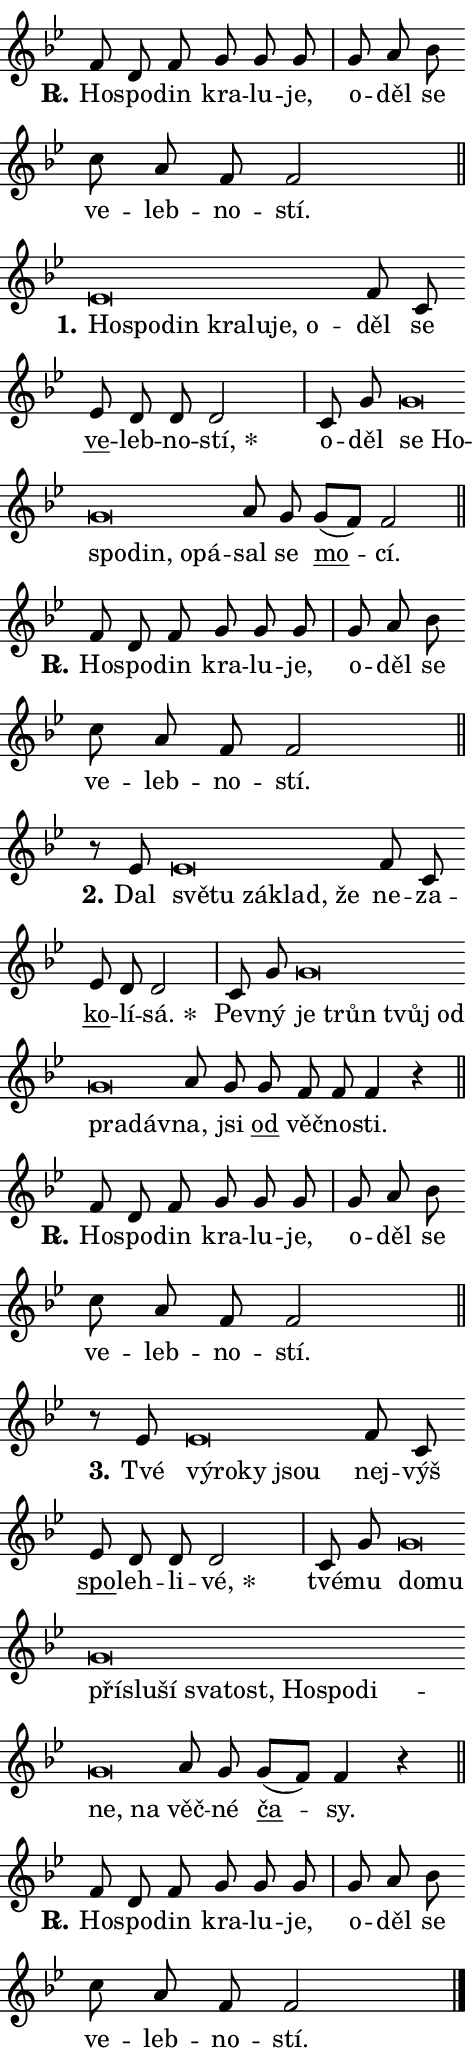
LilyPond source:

\version "2.24.0"
\header { tagline = "" }
\paper {
  indent = 0\cm
  top-margin = 0\cm
  right-margin = 0.13\cm % to fit lyric hyphens
  bottom-margin = 0\cm
  left-margin = 0\cm
  paper-width = 8\cm
  page-breaking = #ly:one-page-breaking
  system-system-spacing.basic-distance = #11
  score-system-spacing.basic-distance = #11
  ragged-last = ##f
}


%% Author: Thomas Morley
%% https://lists.gnu.org/archive/html/lilypond-user/2020-05/msg00002.html
#(define (line-position grob)
"Returns position of @var[grob} in current system:
   @code{'start}, if at first time-step
   @code{'end}, if at last time-step
   @code{'middle} otherwise
"
  (let* ((col (ly:item-get-column grob))
         (ln (ly:grob-object col 'left-neighbor))
         (rn (ly:grob-object col 'right-neighbor))
         (col-to-check-left (if (ly:grob? ln) ln col))
         (col-to-check-right (if (ly:grob? rn) rn col))
         (break-dir-left
           (and
             (ly:grob-property col-to-check-left 'non-musical #f)
             (ly:item-break-dir col-to-check-left)))
         (break-dir-right
           (and
             (ly:grob-property col-to-check-right 'non-musical #f)
             (ly:item-break-dir col-to-check-right))))
        (cond ((eqv? 1 break-dir-left) 'start)
              ((eqv? -1 break-dir-right) 'end)
              (else 'middle))))

#(define (tranparent-at-line-position vctor)
  (lambda (grob)
  "Relying on @code{line-position} select the relevant enry from @var{vctor}.
Used to determine transparency,"
    (case (line-position grob)
      ((end) (not (vector-ref vctor 0)))
      ((middle) (not (vector-ref vctor 1)))
      ((start) (not (vector-ref vctor 2))))))

noteHeadBreakVisibility =
#(define-music-function (break-visibility)(vector?)
"Makes @code{NoteHead}s transparent relying on @var{break-visibility}"
#{
  \override NoteHead.transparent =
    #(tranparent-at-line-position break-visibility)
#})

#(define delete-ledgers-for-transparent-note-heads
  (lambda (grob)
    "Reads whether a @code{NoteHead} is transparent.
If so this @code{NoteHead} is removed from @code{'note-heads} from
@var{grob}, which is supposed to be @code{LedgerLineSpanner}.
As a result ledgers are not printed for this @code{NoteHead}"
    (let* ((nhds-array (ly:grob-object grob 'note-heads))
           (nhds-list
             (if (ly:grob-array? nhds-array)
                 (ly:grob-array->list nhds-array)
                 '()))
           ;; Relies on the transparent-property being done before
           ;; Staff.LedgerLineSpanner.after-line-breaking is executed.
           ;; This is fragile ...
           (to-keep
             (remove
               (lambda (nhd)
                 (ly:grob-property nhd 'transparent #f))
               nhds-list)))
      ;; TODO find a better method to iterate over grob-arrays, similiar
      ;; to filter/remove etc for lists
      ;; For now rebuilt from scratch
      (set! (ly:grob-object grob 'note-heads)  '())
      (for-each
        (lambda (nhd)
          (ly:pointer-group-interface::add-grob grob 'note-heads nhd))
        to-keep))))

squashNotes = {
  \override NoteHead.X-extent = #'(-0.2 . 0.2)
  \override NoteHead.Y-extent = #'(-0.75 . 0)
  \override NoteHead.stencil =
    #(lambda (grob)
       (let ((pos (ly:grob-property grob 'staff-position)))
         (begin
           (if (< pos -7) (display "ERROR: Lower brevis then expected\n") (display ""))
           (if (<= pos -6) ly:text-interface::print ly:note-head::print))))
}
unSquashNotes = {
  \revert NoteHead.X-extent
  \revert NoteHead.Y-extent
  \revert NoteHead.stencil
}

hideNotes = \noteHeadBreakVisibility #begin-of-line-visible
unHideNotes = \noteHeadBreakVisibility #all-visible

% work-around for resetting accidentals
% https://lilypond.org/doc/v2.23/Documentation/notation/displaying-rhythms#unmetered-music
cadenzaMeasure = {
  \cadenzaOff
  \partial 1024 s1024
  \cadenzaOn
}

#(define-markup-command (accent layout props text) (markup?)
  "Underline accented syllable"
  (interpret-markup layout props
    #{\markup \override #'(offset . 4.3) \underline { #text }#}))

responsum = \markup \concat {
  "R" \hspace #-1.05 \path #0.1 #'((moveto 0 0.07) (lineto 0.9 0.8)) \hspace #0.05 "."
}

spaceSize = #0.6828661417322834 % exact space size for TeX Gyre Schola

\layout {
  \context {
    \Staff
    \remove "Time_signature_engraver"
    \override LedgerLineSpanner.after-line-breaking = #delete-ledgers-for-transparent-note-heads
  }
  \context {
    \Lyrics {
      \override LyricSpace.minimum-distance = \spaceSize
      \override LyricText.font-name = #"TeX Gyre Schola"
      \override LyricText.font-size = 1
      \override StanzaNumber.font-name = #"TeX Gyre Schola Bold"
      \override StanzaNumber.font-size = 1
    }
  }
  \context {
    \Score 
    \override NoteHead.text =
      #(lambda (grob) 
        (let ((pos (ly:grob-property grob 'staff-position)))
          #{\markup {
            \combine
              \halign #-0.55 \raise #(if (= pos -6) 0 0.5) \override #'(thickness . 2) \draw-line #'(3.2 . 0)
              \musicglyph "noteheads.sM1"
          }#}))
  }
}

% magnetic-lyrics.ily
%
%   written by
%     Jean Abou Samra <jean@abou-samra.fr>
%     Werner Lemberg <wl@gnu.org>
%
%   adapted by
%     Jiri Hon <jiri.hon@gmail.com>
%
% Version 2022-Apr-15

% https://www.mail-archive.com/lilypond-user@gnu.org/msg149350.html

#(define (Left_hyphen_pointer_engraver context)
   "Collect syllable-hyphen-syllable occurrences in lyrics and store
them in properties.  This engraver only looks to the left.  For
example, if the lyrics input is @code{foo -- bar}, it does the
following.

@itemize @bullet
@item
Set the @code{text} property of the @code{LyricHyphen} grob between
@q{foo} and @q{bar} to @code{foo}.

@item
Set the @code{left-hyphen} property of the @code{LyricText} grob with
text @q{foo} to the @code{LyricHyphen} grob between @q{foo} and
@q{bar}.
@end itemize

Use this auxiliary engraver in combination with the
@code{lyric-@/text::@/apply-@/magnetic-@/offset!} hook."
   (let ((hyphen #f)
         (text #f))
     (make-engraver
      (acknowledgers
       ((lyric-syllable-interface engraver grob source-engraver)
        (set! text grob)))
      (end-acknowledgers
       ((lyric-hyphen-interface engraver grob source-engraver)
        ;(when (not (grob::has-interface grob 'lyric-space-interface))
          (set! hyphen grob)));)
      ((stop-translation-timestep engraver)
       (when (and text hyphen)
         (ly:grob-set-object! text 'left-hyphen hyphen))
       (set! text #f)
       (set! hyphen #f)))))

#(define (lyric-text::apply-magnetic-offset! grob)
   "If the space between two syllables is less than the value in
property @code{LyricText@/.details@/.squash-threshold}, move the right
syllable to the left so that it gets concatenated with the left
syllable.

Use this function as a hook for
@code{LyricText@/.after-@/line-@/breaking} if the
@code{Left_@/hyphen_@/pointer_@/engraver} is active."
   (let ((hyphen (ly:grob-object grob 'left-hyphen #f)))
     (when hyphen
       (let ((left-text (ly:spanner-bound hyphen LEFT)))
         (when (grob::has-interface left-text 'lyric-syllable-interface)
           (let* ((common (ly:grob-common-refpoint grob left-text X))
                  (this-x-ext (ly:grob-extent grob common X))
                  (left-x-ext
                   (begin
                     ;; Trigger magnetism for left-text.
                     (ly:grob-property left-text 'after-line-breaking)
                     (ly:grob-extent left-text common X)))
                  ;; `delta` is the gap width between two syllables.
                  (delta (- (interval-start this-x-ext)
                            (interval-end left-x-ext)))
                  (details (ly:grob-property grob 'details))
                  (threshold (assoc-get 'squash-threshold details 0.2)))
             (when (< delta threshold)
               (let* (;; We have to manipulate the input text so that
                      ;; ligatures crossing syllable boundaries are not
                      ;; disabled.  For languages based on the Latin
                      ;; script this is essentially a beautification.
                      ;; However, for non-Western scripts it can be a
                      ;; necessity.
                      (lt (ly:grob-property left-text 'text))
                      (rt (ly:grob-property grob 'text))
                      (is-space (grob::has-interface hyphen 'lyric-space-interface))
                      (space (if is-space " " ""))
                      (extra-delta (if is-space spaceSize 0))
                      ;; Append new syllable.
                      (ltrt-space (if (and (string? lt) (string? rt))
                                (string-append lt space rt)
                                (make-concat-markup (list lt space rt))))
                      ;; Right-align `ltrt` to the right side.
                      (ltrt-space-markup (grob-interpret-markup
                               grob
                               (make-translate-markup
                                (cons (interval-length this-x-ext) 0)
                                (make-right-align-markup ltrt-space)))))
                 (begin
                   ;; Don't print `left-text`.
                   (ly:grob-set-property! left-text 'stencil #f)
                   ;; Set text and stencil (which holds all collected
                   ;; syllables so far) and shift it to the left.
                   (ly:grob-set-property! grob 'text ltrt-space)
                   (ly:grob-set-property! grob 'stencil ltrt-space-markup)
                   (ly:grob-translate-axis! grob (- (- delta extra-delta)) X))))))))))


#(define (lyric-hyphen::displace-bounds-first grob)
   ;; Make very sure this callback isn't triggered too early.
   (let ((left (ly:spanner-bound grob LEFT))
         (right (ly:spanner-bound grob RIGHT)))
     (ly:grob-property left 'after-line-breaking)
     (ly:grob-property right 'after-line-breaking)
     (ly:lyric-hyphen::print grob)))

squashThreshold = #0.4

\layout {
  \context {
    \Lyrics
    \consists #Left_hyphen_pointer_engraver
    \override LyricText.after-line-breaking =
      #lyric-text::apply-magnetic-offset!
    \override LyricHyphen.stencil = #lyric-hyphen::displace-bounds-first
    \override LyricText.details.squash-threshold = \squashThreshold
    \override LyricHyphen.minimum-distance = 0
    \override LyricHyphen.minimum-length = \squashThreshold
  }
}

squashText = \override LyricText.details.squash-threshold = 9999
unSquashText = \override LyricText.details.squash-threshold = \squashThreshold

leftText = \override LyricText.self-alignment-X = #LEFT
unLeftText = \revert LyricText.self-alignment-X

starOffset = #(lambda (grob) 
                (let ((x_offset (ly:self-alignment-interface::aligned-on-x-parent grob)))
                  (if (= x_offset 0) 0 (+ x_offset 1.2))))

star = #(define-music-function (syllable)(string?)
"Append star separator at the end of a syllable"
#{
  \once \override LyricText.X-offset = #starOffset
  \lyricmode { \markup {
    #syllable
    \override #'((font-name . "TeX Gyre Schola Bold")) \hspace #0.2 \lower #0.65 \larger "*"
  } }
#})

starAccent = #(define-music-function (syllable)(string?)
"Append star separator at the end of a syllable and make accent"
#{
  \once \override LyricText.X-offset = #starOffset
  \lyricmode { \markup {
    \accent #syllable
    \override #'((font-name . "TeX Gyre Schola Bold")) \hspace #0.2 \lower #0.65 \larger "*"
  } }
#})

breath = #(define-music-function (syllable)(string?)
"Append breathing indicator at the end of a syllable"
#{
  \lyricmode { \markup { #syllable "+" } }
#})

optionalBreath = #(define-music-function (syllable)(string?)
"Append optional breathing indicator at the end of a syllable"
#{
  \lyricmode { \markup { #syllable "(+)" } }
#})


\score {
    <<
        \new Voice = "melody" { \cadenzaOn \key bes \major \relative { f'8 d f g g g \cadenzaMeasure \bar "|" g a bes \bar "" c a f f2 \cadenzaMeasure \bar "||" \break } }
        \new Lyrics \lyricsto "melody" { \lyricmode { \set stanza = \responsum
Ho -- spo -- din kra -- lu -- je, o -- děl se ve -- leb -- no -- stí. } }
    >>
    \layout {}
}

\score {
    <<
        \new Voice = "melody" { \cadenzaOn \key bes \major \relative { \squashNotes es'\breve*1/16 \hideNotes \breve*1/16 \bar "" \breve*1/16 \bar "" \breve*1/16 \bar "" \breve*1/16 \bar "" \breve*1/16 \breve*1/16 \bar "" \unHideNotes \unSquashNotes f8 c \bar "" es d d d2 \cadenzaMeasure \bar "|" c8 g' \bar "" \squashNotes g\breve*1/16 \hideNotes \breve*1/16 \bar "" \breve*1/16 \bar "" \breve*1/16 \bar "" \breve*1/16 \breve*1/16 \bar "" \unHideNotes \unSquashNotes a8 g \bar "" g[( f)] f2 \cadenzaMeasure \bar "||" \break } }
        \new Lyrics \lyricsto "melody" { \lyricmode { \set stanza = "1."
\leftText Ho -- \squashText spo -- din kra -- lu -- je, o -- \unLeftText \unSquashText děl se \markup \accent ve -- leb -- no -- \star stí, o -- děl \leftText se \squashText Ho -- spo -- din, o -- pá -- \unLeftText \unSquashText sal se \markup \accent mo -- cí. } }
    >>
    \layout {}
}

\score {
    <<
        \new Voice = "melody" { \cadenzaOn \key bes \major \relative { f'8 d f g g g \cadenzaMeasure \bar "|" g a bes \bar "" c a f f2 \cadenzaMeasure \bar "||" \break } }
        \new Lyrics \lyricsto "melody" { \lyricmode { \set stanza = \responsum
Ho -- spo -- din kra -- lu -- je, o -- děl se ve -- leb -- no -- stí. } }
    >>
    \layout {}
}

\score {
    <<
        \new Voice = "melody" { \cadenzaOn \key bes \major \relative { r8 es'8 \squashNotes es\breve*1/16 \hideNotes \breve*1/16 \bar "" \breve*1/16 \bar "" \breve*1/16 \breve*1/16 \bar "" \unHideNotes \unSquashNotes f8 c \bar "" es d d2 \cadenzaMeasure \bar "|" c8 g' \bar "" \squashNotes g\breve*1/16 \hideNotes \breve*1/16 \bar "" \breve*1/16 \bar "" \breve*1/16 \bar "" \breve*1/16 \breve*1/16 \bar "" \unHideNotes \unSquashNotes a8 g \bar "" g f f f4 r \cadenzaMeasure \bar "||" \break } }
        \new Lyrics \lyricsto "melody" { \lyricmode { \set stanza = "2."
Dal \leftText svě -- \squashText tu zá -- klad, že \unLeftText \unSquashText ne -- za -- \markup \accent ko -- lí -- \star sá. Pev -- ný \leftText je \squashText trůn tvůj od pra -- dáv -- \unLeftText \unSquashText na, jsi \markup \accent od věč -- no -- sti. } }
    >>
    \layout {}
}

\score {
    <<
        \new Voice = "melody" { \cadenzaOn \key bes \major \relative { f'8 d f g g g \cadenzaMeasure \bar "|" g a bes \bar "" c a f f2 \cadenzaMeasure \bar "||" \break } }
        \new Lyrics \lyricsto "melody" { \lyricmode { \set stanza = \responsum
Ho -- spo -- din kra -- lu -- je, o -- děl se ve -- leb -- no -- stí. } }
    >>
    \layout {}
}

\score {
    <<
        \new Voice = "melody" { \cadenzaOn \key bes \major \relative { r8 es'8 \squashNotes es\breve*1/16 \hideNotes \breve*1/16 \bar "" \breve*1/16 \breve*1/16 \bar "" \unHideNotes \unSquashNotes f8 c \bar "" es d d d2 \cadenzaMeasure \bar "|" c8 g' \bar "" \squashNotes g\breve*1/16 \hideNotes \breve*1/16 \bar "" \breve*1/16 \bar "" \breve*1/16 \bar "" \breve*1/16 \bar "" \breve*1/16 \bar "" \breve*1/16 \bar "" \breve*1/16 \bar "" \breve*1/16 \bar "" \breve*1/16 \bar "" \breve*1/16 \breve*1/16 \bar "" \unHideNotes \unSquashNotes a8 g \bar "" g[( f)] f4 r \cadenzaMeasure \bar "||" \break } }
        \new Lyrics \lyricsto "melody" { \lyricmode { \set stanza = "3."
Tvé \leftText vý -- \squashText ro -- ky jsou \unLeftText \unSquashText nej -- výš \markup \accent spo -- leh -- li -- \star vé, tvé -- mu \leftText do -- \squashText mu pří -- slu -- ší sva -- tost, Ho -- spo -- di -- ne, na \unLeftText \unSquashText věč -- né \markup \accent ča -- sy. } }
    >>
    \layout {}
}

\score {
    <<
        \new Voice = "melody" { \cadenzaOn \key bes \major \relative { f'8 d f g g g \cadenzaMeasure \bar "|" g a bes \bar "" c a f f2 \cadenzaMeasure \bar "||" \break } \bar "|." }
        \new Lyrics \lyricsto "melody" { \lyricmode { \set stanza = \responsum
Ho -- spo -- din kra -- lu -- je, o -- děl se ve -- leb -- no -- stí. } }
    >>
    \layout {}
}
